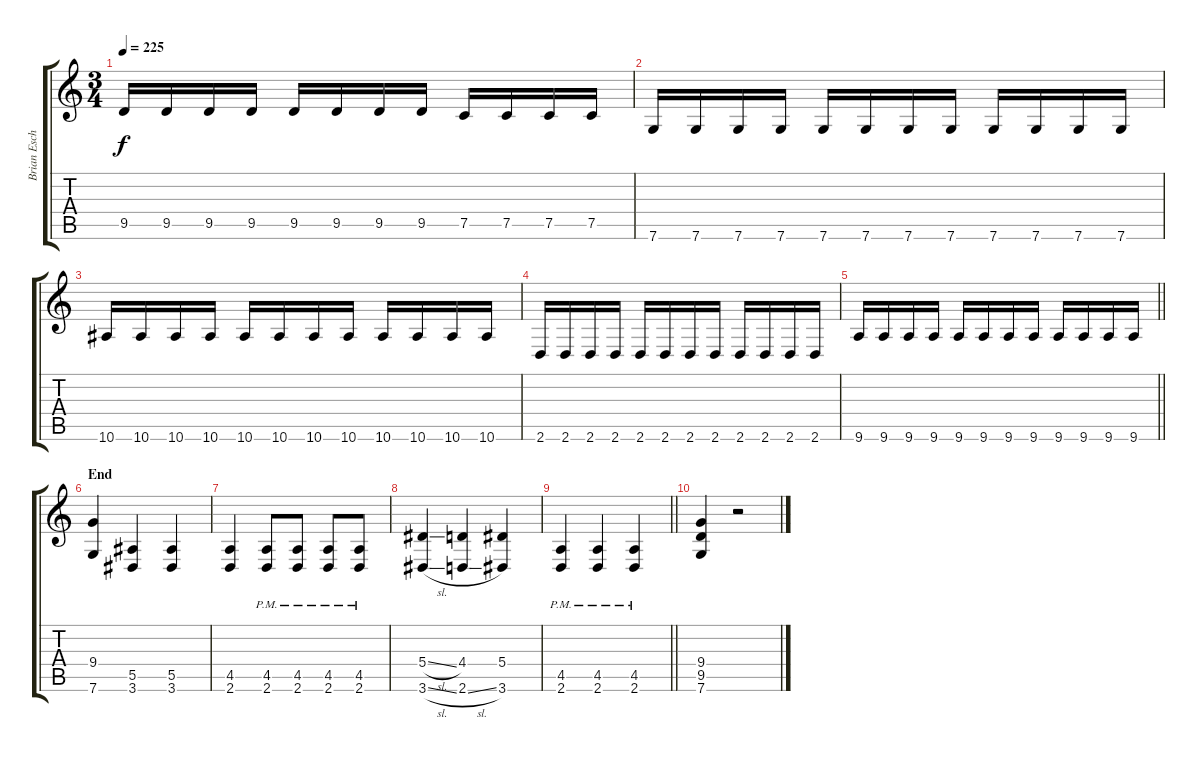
\track ("Brian Eschbach" "Brian Esch") {instrument distortionguitar}
\staff {score tabs}
\tuning (C4 G3 Eb3 Bb2 F2 C2) {hide}
\ts (3 4)
\tempo 225
\clef g2
\ks c
9.5.16{dy f} 9.5.16 9.5.16 9.5.16 9.5.16 9.5.16 9.5.16 9.5.16 7.5.16 7.5.16 7.5.16 7.5.16 |
7.6.16 7.6.16 7.6.16 7.6.16 7.6.16 7.6.16 7.6.16 7.6.16 7.6.16 7.6.16 7.6.16 7.6.16 |
10.6.16 10.6.16 10.6.16 10.6.16 10.6.16 10.6.16 10.6.16 10.6.16 10.6.16 10.6.16 10.6.16 10.6.16 |
2.6.16 2.6.16 2.6.16 2.6.16 2.6.16 2.6.16 2.6.16 2.6.16 2.6.16 2.6.16 2.6.16 2.6.16 |
\barLineRight lightlight
9.6.16 9.6.16 9.6.16 9.6.16 9.6.16 9.6.16 9.6.16 9.6.16 9.6.16 9.6.16 9.6.16 9.6.16 |
\section ("" "End")
(9.4 7.6).4 (5.5 3.6).4 (5.5 3.6).4 |
(4.5 2.6).4 (4.5{pm} 2.6{pm}).8 (4.5{pm} 2.6{pm}).8 (4.5{pm} 2.6{pm}).8 (4.5{pm} 2.6{pm}).8 |
(5.4{sl} 3.6{sl}).4 (4.4 2.6{sl}).4 (5.4 3.6).4 |
\barLineRight lightlight
(4.5{pm} 2.6{pm}).4 (4.5{pm} 2.6{pm}).4 (4.5{pm} 2.6{pm}).4 |
(9.4 9.5 7.6).4 r.2
